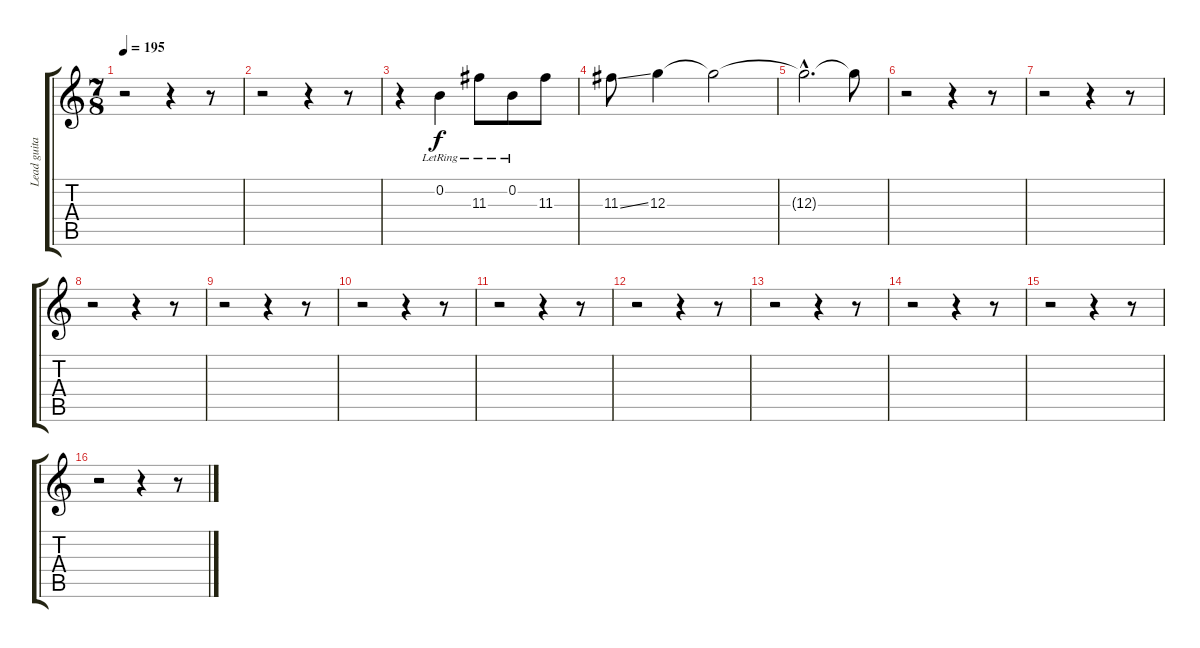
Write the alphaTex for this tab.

\track ("Lead guitar" "Lead guita") {instrument overdrivenguitar}
\staff {score tabs}
\tuning (E4 B3 G3 D3 A2 E2) {hide}
\ts (7 8)
\tempo 195
\clef g2
\ks c
r.2{dy f} r.4 r.8 |
r.2 r.4 r.8 |
r.4{volume 16 instrument electricguitarjazz} 0.2{lr}.4 11.3{lr}.8 0.2{lr}.8 11.3.8 |
11.3{ss}.8{instrument electricguitarjazz} 12.3.4 12.3{t}.2 |
12.3{hac t}.2{d instrument electricguitarjazz} 12.3{t}.8 |
r.2 r.4 r.8 |
r.2 r.4 r.8 |
r.2 r.4 r.8 |
r.2 r.4 r.8 |
r.2 r.4 r.8 |
r.2 r.4 r.8 |
r.2 r.4 r.8 |
r.2 r.4 r.8 |
r.2 r.4 r.8 |
r.2 r.4 r.8 |
r.2 r.4 r.8
